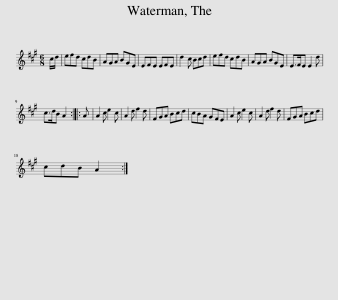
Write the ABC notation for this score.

X:1
L:1/8
M:6/8
I:linebreak $
K:A
V:1 treble
V:1
 c/d/ | efd cdB | AGA BGE | EFE EFE | d2 c Bcd | %5
 efd cdB | AGA BGE | E>FE E2 d |$ c>dB A2 :: A | %10
 A2 c e2 c | A2 d f2 d | FGA Bcd | cBA GFE | A2 c e2 c | %15
 A2 d f2 d | FGA Bcd |$ cdB A2 :| %18
